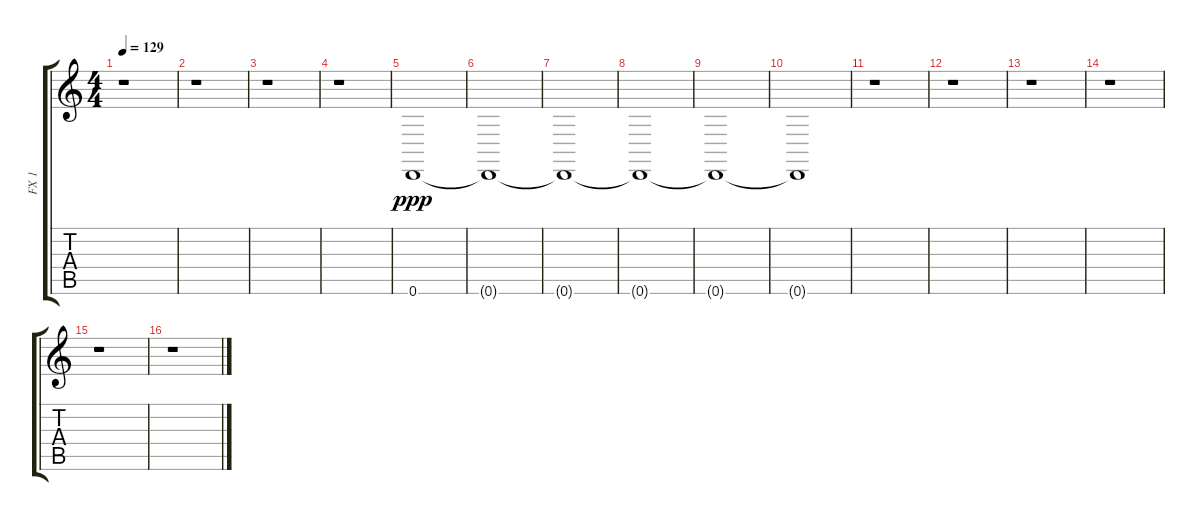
\track ("FX 1" "FX 1") {instrument pad1newage}
\staff {score tabs}
\tuning (E4 B3 G3 D3 A2 D2) {hide}
\ts (4 4)
\tempo 129
\clef g2
\ks c
r.1{dy ppp} |
r.1 |
r.1 |
r.1 |
0.6.1 |
0.6{t}.1 |
0.6{t}.1 |
0.6{t}.1 |
0.6{t}.1 |
0.6{t}.1 |
r.1 |
r.1 |
r.1 |
r.1 |
r.1 |
r.1
